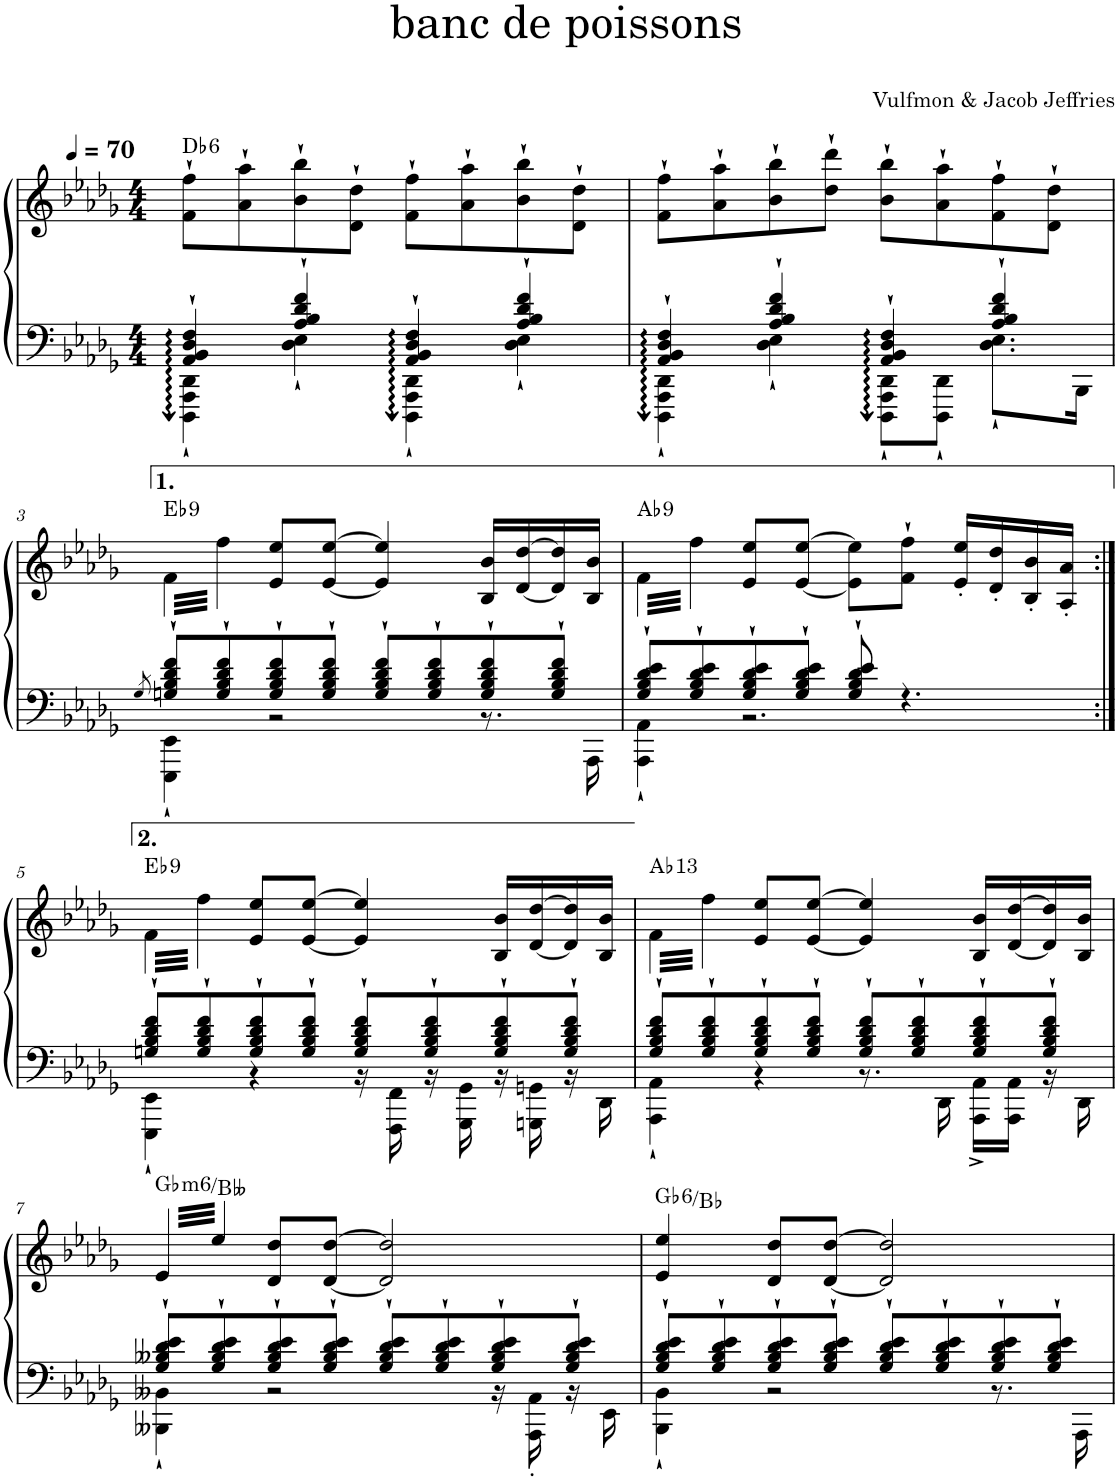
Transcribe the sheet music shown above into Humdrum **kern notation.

**kern	**kern	**harte
*part1	*part1	*part1
*staff2	*staff1	*
*I"Piano	*	*
*I'Pno.	*	*
*clefF4	*clefG2	*
*k[b-e-a-d-g-]	*k[b-e-a-d-g-]	*
*M4/4	*M4/4	*
*MM70	*MM70	*
=1	=1	=1
*^	*	*
!	!	!	!LO:H:kt=6
4AA-/::` 4BB-/::` 4D-/::` 4F/::`	4DDD-\::` 4AAA-\::` 4DD-\::`	8f\` 8ff\`L	Db:maj6
.	.	8a-\` 8aa-\`	.
4A-/` 4B-/` 4d-/` 4f/`	4D-\` 4E-\`	8b-\` 8bb-\`	.
.	.	8d-\` 8dd-\`J	.
4AA-/::` 4BB-/::` 4D-/::` 4F/::`	4DDD-\::` 4AAA-\::` 4DD-\::`	8f\` 8ff\`L	.
.	.	8a-\` 8aa-\`	.
4A-/` 4B-/` 4d-/` 4f/`	4D-\` 4E-\`	8b-\` 8bb-\`	.
.	.	8d-\` 8dd-\`J	.
=2	=2	=2	=2
4AA-/::` 4BB-/::` 4D-/::` 4F/::`	4DDD-\::` 4AAA-\::` 4DD-\::`	8f\` 8ff\`L	.
.	.	8a-\` 8aa-\`	.
4A-/` 4B-/` 4d-/` 4f/`	4D-\` 4E-\`	8b-\` 8bb-\`	.
.	.	8dd-\` 8ddd-\`J	.
4AA-/::` 4BB-/::` 4D-/::` 4F/::`	8DDD-\::` 8AAA-\::` 8DD-\::`L	8b-\` 8bb-\`L	.
.	8DDD-\` 8DD-\`J	8a-\` 8aa-\`	.
4A-/` 4B-/` 4d-/` 4f/`	8.D-\` 8.E-\`L	8f\` 8ff\`	.
.	.	8d-\` 8dd-\`J	.
.	16BBB-\Jk	.	.
!!LO:LB:g=z
=3	=3	=3	=3
8qG-/	.	.	.
!	!	!	!LO:H:kt=9
*	*	*tremolo	*
8Gn/` 8B-/` 8d-/` 8f/`L	4EEE-\` 4EE-\`	64f\LLLL	Eb:9
.	.	64ff\	.
.	.	64f\	.
.	.	64ff\	.
.	.	64f\	.
.	.	64ff\	.
.	.	64f\	.
.	.	64ff\	.
8G/` 8B-/` 8d-/` 8f/`	.	64f\	.
.	.	64ff\	.
.	.	64f\	.
.	.	64ff\	.
.	.	64f\	.
.	.	64ff\	.
.	.	64f\	.
.	.	64ff\JJJJ	.
*	*	*Xtremolo	*
8G/` 8B-/` 8d-/` 8f/`	2r	8e-/ 8ee-/L	.
.	.	.	.
.	.	.	.
.	.	.	.
.	.	.	.
.	.	.	.
.	.	.	.
.	.	.	.
8G/` 8B-/` 8d-/` 8f/`J	.	[8e-/ [8ee-/J	.
8G/` 8B-/` 8d-/` 8f/`L	.	4e-/] 4ee-/]	.
8G/` 8B-/` 8d-/` 8f/`	.	.	.
8G/` 8B-/` 8d-/` 8f/`	8.r	16B-/ 16b-/LL	.
.	.	[16d-/ [16dd-/	.
8G/` 8B-/` 8d-/` 8f/`J	.	16d-/] 16dd-/]	.
.	16AAA-\	16B-/ 16b-/JJ	.
=4	=4	=4	=4
!	!	!	!LO:H:kt=9
*	*	*tremolo	*
8G-/` 8B-/` 8d-/` 8e-/`L	4AAA-\` 4AA-\`	64f\LLLL	Ab:9
.	.	64ff\	.
.	.	64f\	.
.	.	64ff\	.
.	.	64f\	.
.	.	64ff\	.
.	.	64f\	.
.	.	64ff\	.
8G-/` 8B-/` 8d-/` 8e-/`	.	64f\	.
.	.	64ff\	.
.	.	64f\	.
.	.	64ff\	.
.	.	64f\	.
.	.	64ff\	.
.	.	64f\	.
.	.	64ff\JJJJ	.
*	*	*Xtremolo	*
8G-/` 8B-/` 8d-/` 8e-/`	2.r	8e-/ 8ee-/L	.
.	.	.	.
.	.	.	.
.	.	.	.
.	.	.	.
.	.	.	.
.	.	.	.
.	.	.	.
8G-/` 8B-/` 8d-/` 8e-/`J	.	[8e-/ [8ee-/J	.
8G-/` 8B-/` 8d-/` 8e-/`	.	8e-\] 8ee-\]L	.
4.r	.	8f\` 8ff\`J	.
.	.	16e-/' 16ee-/'LL	.
.	.	16d-/' 16dd-/'	.
.	.	16B-/' 16b-/'	.
.	.	16A-/' 16a-/'JJ	.
!!LO:LB:g=z
=5:|!	=5:|!	=5:|!	=5:|!
!	!	!	!LO:H:kt=9
*	*	*tremolo	*
8Gn/` 8B-/` 8d-/` 8f/`L	4EEE-\` 4EE-\`	64f\LLLL	Eb:9
.	.	64ff\	.
.	.	64f\	.
.	.	64ff\	.
.	.	64f\	.
.	.	64ff\	.
.	.	64f\	.
.	.	64ff\	.
8G/` 8B-/` 8d-/` 8f/`	.	64f\	.
.	.	64ff\	.
.	.	64f\	.
.	.	64ff\	.
.	.	64f\	.
.	.	64ff\	.
.	.	64f\	.
.	.	64ff\JJJJ	.
*	*	*Xtremolo	*
8G/` 8B-/` 8d-/` 8f/`	4r	8e-/ 8ee-/L	.
.	.	.	.
.	.	.	.
.	.	.	.
.	.	.	.
.	.	.	.
.	.	.	.
.	.	.	.
8G/` 8B-/` 8d-/` 8f/`J	.	[8e-/ [8ee-/J	.
8G/` 8B-/` 8d-/` 8f/`L	16r	4e-/] 4ee-/]	.
.	16FFF\ 16FF\	.	.
8G/` 8B-/` 8d-/` 8f/`	16r	.	.
.	16GGG-\ 16GG-\	.	.
8G/` 8B-/` 8d-/` 8f/`	16r	16B-/ 16b-/LL	.
.	16GGGn\ 16GGn\	[16d-/ [16dd-/	.
8G/` 8B-/` 8d-/` 8f/`J	16r	16d-/] 16dd-/]	.
.	16DD-\	16B-/ 16b-/JJ	.
=6	=6	=6	=6
!	!	!	!LO:H:kt=13
*	*	*tremolo	*
8G-/` 8B-/` 8d-/` 8f/`L	4AAA-\` 4AA-\`	64f\LLLL	Ab:9(11,13)
.	.	64ff\	.
.	.	64f\	.
.	.	64ff\	.
.	.	64f\	.
.	.	64ff\	.
.	.	64f\	.
.	.	64ff\	.
8G-/` 8B-/` 8d-/` 8f/`	.	64f\	.
.	.	64ff\	.
.	.	64f\	.
.	.	64ff\	.
.	.	64f\	.
.	.	64ff\	.
.	.	64f\	.
.	.	64ff\JJJJ	.
*	*	*Xtremolo	*
8G-/` 8B-/` 8d-/` 8f/`	4r	8e-/ 8ee-/L	.
.	.	.	.
.	.	.	.
.	.	.	.
.	.	.	.
.	.	.	.
.	.	.	.
.	.	.	.
8G-/` 8B-/` 8d-/` 8f/`J	.	[8e-/ [8ee-/J	.
8G-/` 8B-/` 8d-/` 8f/`L	8.r	4e-/] 4ee-/]	.
8G-/` 8B-/` 8d-/` 8f/`	.	.	.
.	16DD-\	.	.
8G-/` 8B-/` 8d-/` 8f/`	16AAA-\^ 16AA-\^LL	16B-/ 16b-/LL	.
.	16AAA-\ 16AA-\JJ	[16d-/ [16dd-/	.
8G-/` 8B-/` 8d-/` 8f/`J	16r	16d-/] 16dd-/]	.
.	16DD-\	16B-/ 16b-/JJ	.
!!LO:LB:g=z
=7	=7	=7	=7
!	!	!	!LO:H:kt=m6
*	*	*tremolo	*
8G-/` 8B--X/` 8d-/` 8e-/`L	4BBB--X\` 4BB--X\`	64e-/LLLL	Gb:min6/b3
.	.	64ee-/	.
.	.	64e-/	.
.	.	64ee-/	.
.	.	64e-/	.
.	.	64ee-/	.
.	.	64e-/	.
.	.	64ee-/	.
8G-/` 8B--/` 8d-/` 8e-/`	.	64e-/	.
.	.	64ee-/	.
.	.	64e-/	.
.	.	64ee-/	.
.	.	64e-/	.
.	.	64ee-/	.
.	.	64e-/	.
.	.	64ee-/JJJJ	.
*	*	*Xtremolo	*
8G-/` 8B--/` 8d-/` 8e-/`	2r	8d-/ 8dd-/L	.
.	.	.	.
.	.	.	.
.	.	.	.
.	.	.	.
.	.	.	.
.	.	.	.
.	.	.	.
8G-/` 8B--/` 8d-/` 8e-/`J	.	[8d-/ [8dd-/J	.
8G-/` 8B--/` 8d-/` 8e-/`L	.	2d-/] 2dd-/]	.
8G-/` 8B--/` 8d-/` 8e-/`	.	.	.
8G-/` 8B--/` 8d-/` 8e-/`	16r	.	.
.	16AAA-\' 16AA-\'	.	.
8G-/` 8B--/` 8d-/` 8e-/`J	16r	.	.
.	16EE-\	.	.
=8	=8	=8	=8
!	!	!	!LO:H:kt=6
8G-/` 8B-/` 8d-/` 8e-/`L	4BBB-\` 4BB-\`	4e-/ 4ee-/	Gb:maj6/3
8G-/` 8B-/` 8d-/` 8e-/`	.	.	.
8G-/` 8B-/` 8d-/` 8e-/`	2r	8d-/ 8dd-/L	.
8G-/` 8B-/` 8d-/` 8e-/`J	.	[8d-/ [8dd-/J	.
8G-/` 8B-/` 8d-/` 8e-/`L	.	2d-/] 2dd-/]	.
8G-/` 8B-/` 8d-/` 8e-/`	.	.	.
8G-/` 8B-/` 8d-/` 8e-/`	8.r	.	.
8G-/` 8B-/` 8d-/` 8e-/`J	.	.	.
.	16AAA-\	.	.
*v	*v	*	*
=	=	=
*-	*-	*-
